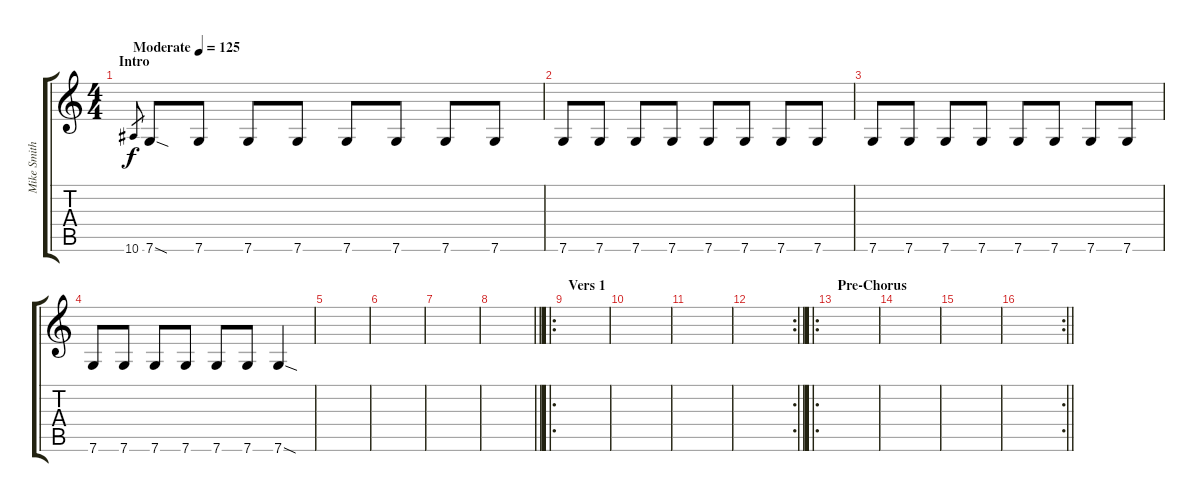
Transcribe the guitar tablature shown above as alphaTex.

\track ("Mike Smith Fills" "Mike Smith") {instrument distortionguitar}
\staff {score tabs}
\tuning (Db4 Ab3 E3 B2 Gb2 C2) {hide}
\ts (4 4)
\section ("" "Intro")
\tempo (125 "Moderate")
\clef g2
\ks c
10.6.8{gr dy f instrument distortionguitar} 7.6{sod}.8 7.6.8{volume 3} 7.6.8{volume 16} 7.6.8 7.6.8 7.6.8 7.6.8 7.6.8 |
7.6.8 7.6.8 7.6.8 7.6.8 7.6.8 7.6.8 7.6.8 7.6.8 |
7.6.8 7.6.8 7.6.8 7.6.8 7.6.8 7.6.8 7.6.8 7.6.8 |
7.6.8 7.6.8 7.6.8 7.6.8 7.6.8 7.6.8 7.6{sod}.4 |
|
|
|
\barLineRight lightlight
|
\ro
\section ("" "Vers 1")
|
|
|
\rc 2
\barLineRight lightlight
|
\ro
\section ("" "Pre-Chorus")
|
|
|
\rc 2
\barLineRight lightlight
